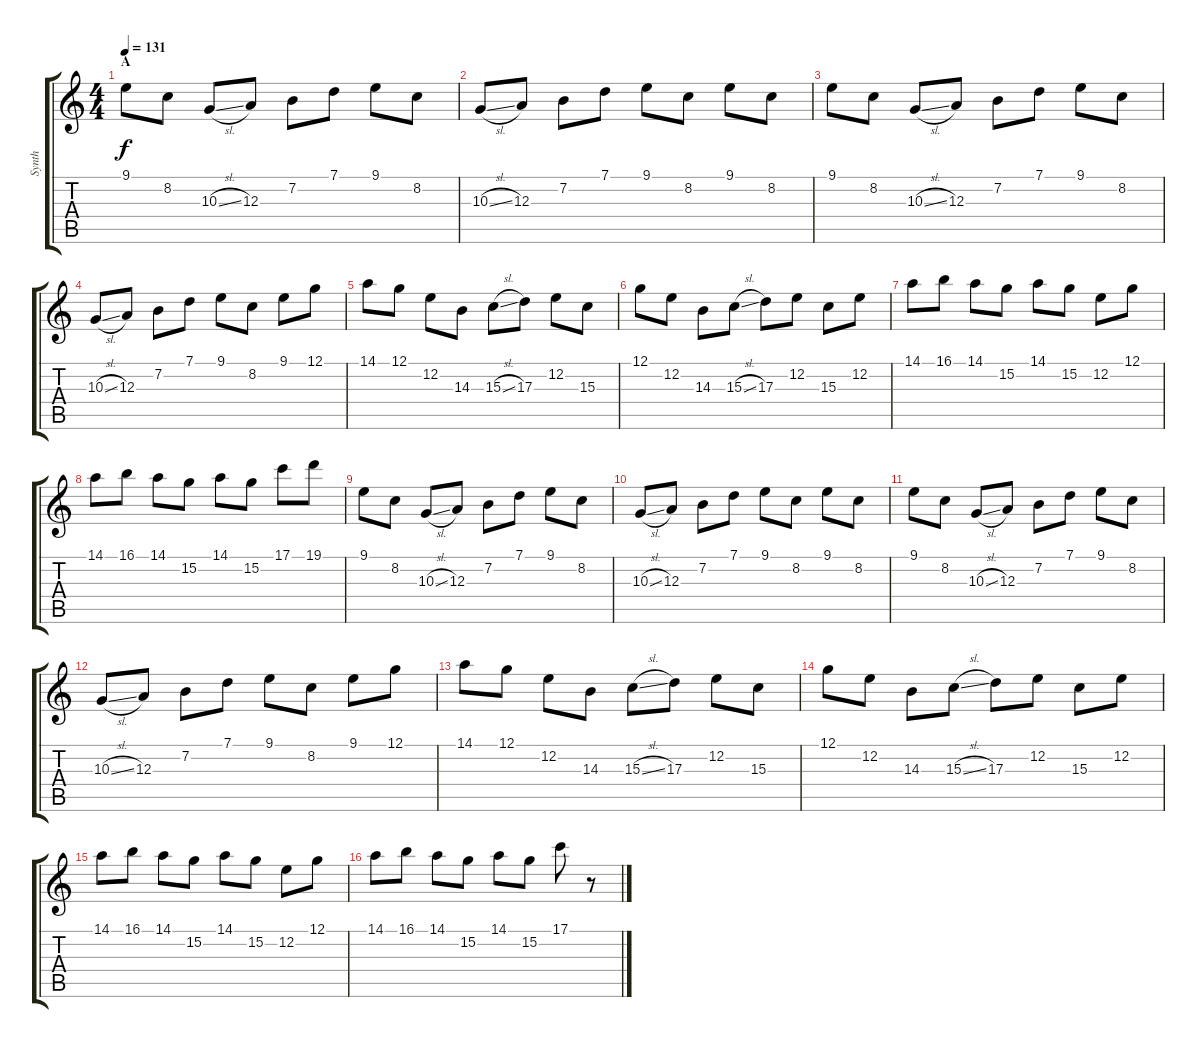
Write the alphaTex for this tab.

\track ("Synth" "Synth") {instrument lead2sawtooth}
\staff {score tabs}
\tuning (G4 E4 A3 D3 G2 C2) {hide}
\ts (4 4)
\section ("" "A")
\tempo 131
\clef g2
\ks c
9.1.8{dy f} 8.2.8 10.3{sl}.8 12.3.8 7.2.8 7.1.8 9.1.8 8.2.8 |
10.3{sl}.8 12.3.8 7.2.8 7.1.8 9.1.8 8.2.8 9.1.8 8.2.8 |
9.1.8 8.2.8 10.3{sl}.8 12.3.8 7.2.8 7.1.8 9.1.8 8.2.8 |
10.3{sl}.8 12.3.8 7.2.8 7.1.8 9.1.8 8.2.8 9.1.8 12.1.8 |
14.1.8 12.1.8 12.2.8 14.3.8 15.3{sl}.8 17.3.8 12.2.8 15.3.8 |
12.1.8 12.2.8 14.3.8 15.3{sl}.8 17.3.8 12.2.8 15.3.8 12.2.8 |
14.1.8 16.1.8 14.1.8 15.2.8 14.1.8 15.2.8 12.2.8 12.1.8 |
14.1.8 16.1.8 14.1.8 15.2.8 14.1.8 15.2.8 17.1.8 19.1.8 |
9.1.8 8.2.8 10.3{sl}.8 12.3.8 7.2.8 7.1.8 9.1.8 8.2.8 |
10.3{sl}.8 12.3.8 7.2.8 7.1.8 9.1.8 8.2.8 9.1.8 8.2.8 |
9.1.8 8.2.8 10.3{sl}.8 12.3.8 7.2.8 7.1.8 9.1.8 8.2.8 |
10.3{sl}.8 12.3.8 7.2.8 7.1.8 9.1.8 8.2.8 9.1.8 12.1.8 |
14.1.8 12.1.8 12.2.8 14.3.8 15.3{sl}.8 17.3.8 12.2.8 15.3.8 |
12.1.8 12.2.8 14.3.8 15.3{sl}.8 17.3.8 12.2.8 15.3.8 12.2.8 |
14.1.8 16.1.8 14.1.8 15.2.8 14.1.8 15.2.8 12.2.8 12.1.8 |
14.1.8 16.1.8 14.1.8 15.2.8 14.1.8 15.2.8 17.1.8 r.8
